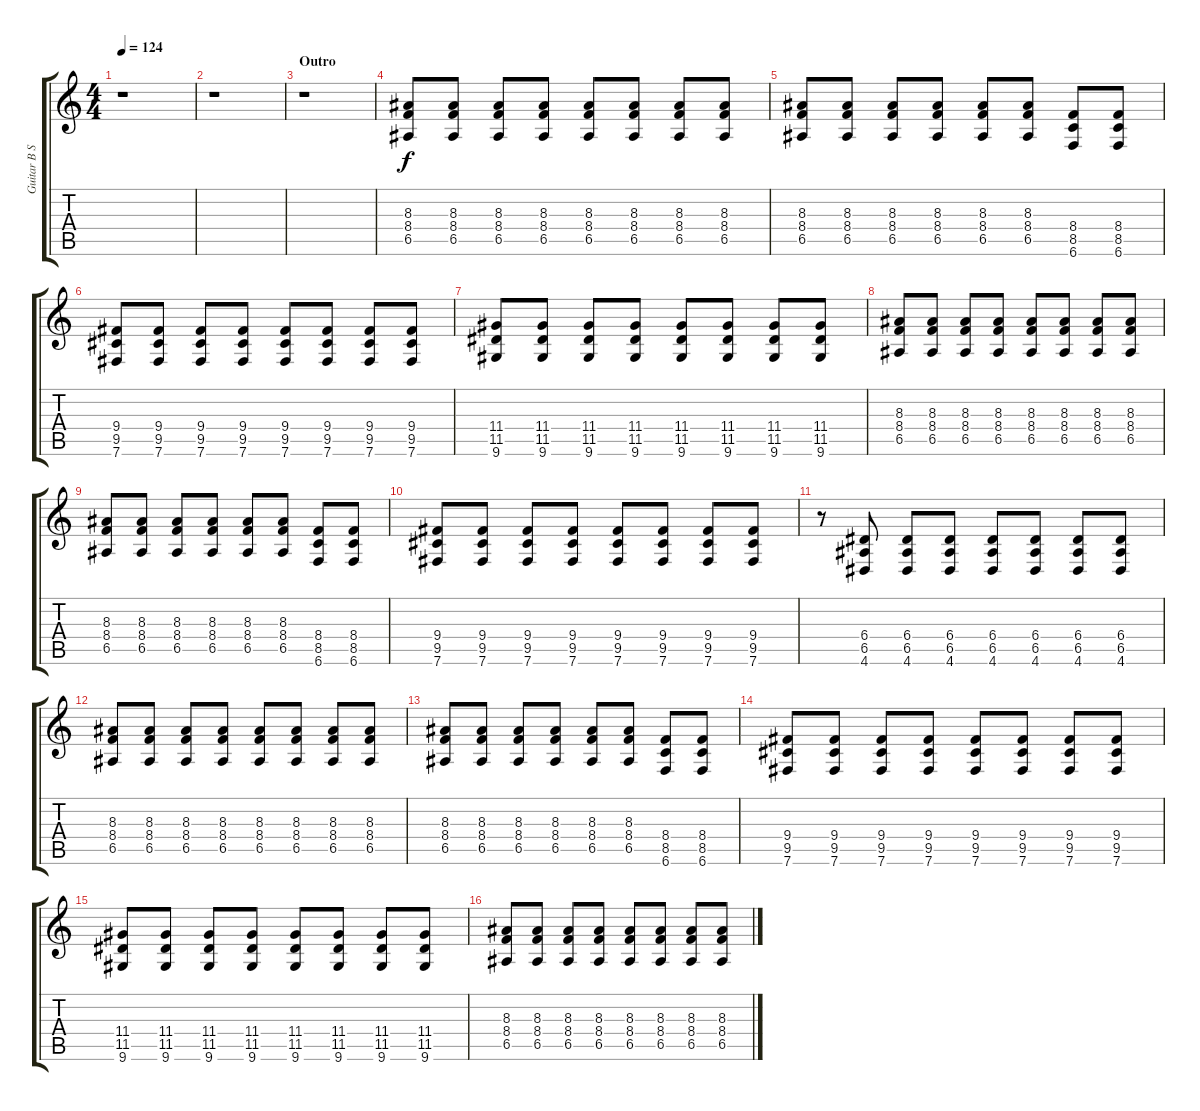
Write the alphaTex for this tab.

\track ("Guitar B Standard" "Guitar B S") {instrument distortionguitar}
\staff {score tabs}
\tuning (B3 Gb3 D3 A2 E2 B1) {hide}
\ts (4 4)
\tempo 124
\clef g2
\ks c
r.1{dy f} |
r.1 |
\section ("" "Outro")
r.1 |
(8.3 8.4 6.5).8 (8.3 8.4 6.5).8 (8.3 8.4 6.5).8 (8.3 8.4 6.5).8 (8.3 8.4 6.5).8 (8.3 8.4 6.5).8 (8.3 8.4 6.5).8 (8.3 8.4 6.5).8 |
(8.3 8.4 6.5).8 (8.3 8.4 6.5).8 (8.3 8.4 6.5).8 (8.3 8.4 6.5).8 (8.3 8.4 6.5).8 (8.3 8.4 6.5).8 (8.4 8.5 6.6).8 (8.4 8.5 6.6).8 |
(9.4 9.5 7.6).8 (9.4 9.5 7.6).8 (9.4 9.5 7.6).8 (9.4 9.5 7.6).8 (9.4 9.5 7.6).8 (9.4 9.5 7.6).8 (9.4 9.5 7.6).8 (9.4 9.5 7.6).8 |
(11.4 11.5 9.6).8 (11.4 11.5 9.6).8 (11.4 11.5 9.6).8 (11.4 11.5 9.6).8 (11.4 11.5 9.6).8 (11.4 11.5 9.6).8 (11.4 11.5 9.6).8 (11.4 11.5 9.6).8 |
(8.3 8.4 6.5).8 (8.3 8.4 6.5).8 (8.3 8.4 6.5).8 (8.3 8.4 6.5).8 (8.3 8.4 6.5).8 (8.3 8.4 6.5).8 (8.3 8.4 6.5).8 (8.3 8.4 6.5).8 |
(8.3 8.4 6.5).8 (8.3 8.4 6.5).8 (8.3 8.4 6.5).8 (8.3 8.4 6.5).8 (8.3 8.4 6.5).8 (8.3 8.4 6.5).8 (8.4 8.5 6.6).8 (8.4 8.5 6.6).8 |
(9.4 9.5 7.6).8 (9.4 9.5 7.6).8 (9.4 9.5 7.6).8 (9.4 9.5 7.6).8 (9.4 9.5 7.6).8 (9.4 9.5 7.6).8 (9.4 9.5 7.6).8 (9.4 9.5 7.6).8 |
r.8 (6.4 6.5 4.6).8 (6.4 6.5 4.6).8 (6.4 6.5 4.6).8 (6.4 6.5 4.6).8 (6.4 6.5 4.6).8 (6.4 6.5 4.6).8 (6.4 6.5 4.6).8 |
(8.3 8.4 6.5).8 (8.3 8.4 6.5).8 (8.3 8.4 6.5).8 (8.3 8.4 6.5).8 (8.3 8.4 6.5).8 (8.3 8.4 6.5).8 (8.3 8.4 6.5).8 (8.3 8.4 6.5).8 |
(8.3 8.4 6.5).8 (8.3 8.4 6.5).8 (8.3 8.4 6.5).8 (8.3 8.4 6.5).8 (8.3 8.4 6.5).8 (8.3 8.4 6.5).8 (8.4 8.5 6.6).8 (8.4 8.5 6.6).8 |
(9.4 9.5 7.6).8 (9.4 9.5 7.6).8 (9.4 9.5 7.6).8 (9.4 9.5 7.6).8 (9.4 9.5 7.6).8 (9.4 9.5 7.6).8 (9.4 9.5 7.6).8 (9.4 9.5 7.6).8 |
(11.4 11.5 9.6).8 (11.4 11.5 9.6).8 (11.4 11.5 9.6).8 (11.4 11.5 9.6).8 (11.4 11.5 9.6).8 (11.4 11.5 9.6).8 (11.4 11.5 9.6).8 (11.4 11.5 9.6).8 |
(8.3 8.4 6.5).8 (8.3 8.4 6.5).8 (8.3 8.4 6.5).8 (8.3 8.4 6.5).8 (8.3 8.4 6.5).8 (8.3 8.4 6.5).8 (8.3 8.4 6.5).8 (8.3 8.4 6.5).8
